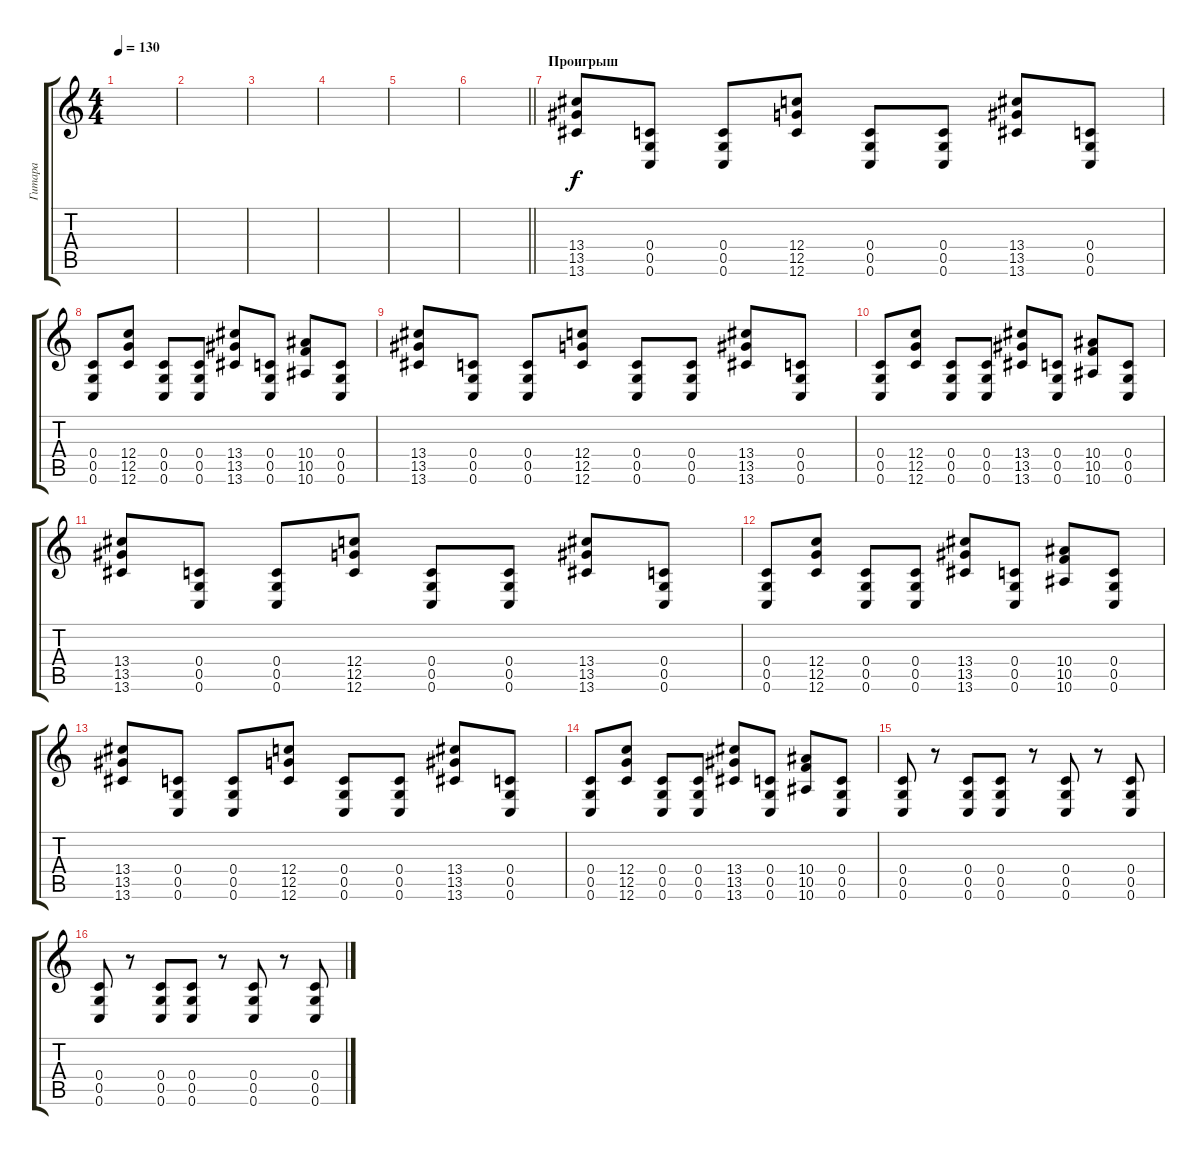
\track ("Гитара" "Гитара") {instrument distortionguitar}
\staff {score tabs}
\tuning (D4 A3 F3 C3 G2 C2) {hide}
\ts (4 4)
\tempo 130
\clef g2
\ks c
|
|
|
|
|
\barLineRight lightlight
|
\section ("" "Проигрыш")
(13.4 13.5 13.6).8 (0.4 0.5 0.6).8 (0.4 0.5 0.6).8 (12.4 12.5 12.6).8 (0.4 0.5 0.6).8 (0.4 0.5 0.6).8 (13.4 13.5 13.6).8 (0.4 0.5 0.6).8 |
(0.4 0.5 0.6).8 (12.4 12.5 12.6).8 (0.4 0.5 0.6).8 (0.4 0.5 0.6).8 (13.4 13.5 13.6).8 (0.4 0.5 0.6).8 (10.4 10.5 10.6).8 (0.4 0.5 0.6).8 |
(13.4 13.5 13.6).8 (0.4 0.5 0.6).8 (0.4 0.5 0.6).8 (12.4 12.5 12.6).8 (0.4 0.5 0.6).8 (0.4 0.5 0.6).8 (13.4 13.5 13.6).8 (0.4 0.5 0.6).8 |
(0.4 0.5 0.6).8 (12.4 12.5 12.6).8 (0.4 0.5 0.6).8 (0.4 0.5 0.6).8 (13.4 13.5 13.6).8 (0.4 0.5 0.6).8 (10.4 10.5 10.6).8 (0.4 0.5 0.6).8 |
(13.4 13.5 13.6).8 (0.4 0.5 0.6).8 (0.4 0.5 0.6).8 (12.4 12.5 12.6).8 (0.4 0.5 0.6).8 (0.4 0.5 0.6).8 (13.4 13.5 13.6).8 (0.4 0.5 0.6).8 |
(0.4 0.5 0.6).8 (12.4 12.5 12.6).8 (0.4 0.5 0.6).8 (0.4 0.5 0.6).8 (13.4 13.5 13.6).8 (0.4 0.5 0.6).8 (10.4 10.5 10.6).8 (0.4 0.5 0.6).8 |
(13.4 13.5 13.6).8 (0.4 0.5 0.6).8 (0.4 0.5 0.6).8 (12.4 12.5 12.6).8 (0.4 0.5 0.6).8 (0.4 0.5 0.6).8 (13.4 13.5 13.6).8 (0.4 0.5 0.6).8 |
(0.4 0.5 0.6).8 (12.4 12.5 12.6).8 (0.4 0.5 0.6).8 (0.4 0.5 0.6).8 (13.4 13.5 13.6).8 (0.4 0.5 0.6).8 (10.4 10.5 10.6).8 (0.4 0.5 0.6).8 |
(0.4 0.5 0.6).8 r.8 (0.4 0.5 0.6).8 (0.4 0.5 0.6).8 r.8 (0.4 0.5 0.6).8 r.8 (0.4 0.5 0.6).8 |
(0.4 0.5 0.6).8 r.8 (0.4 0.5 0.6).8 (0.4 0.5 0.6).8 r.8 (0.4 0.5 0.6).8 r.8 (0.4 0.5 0.6).8
